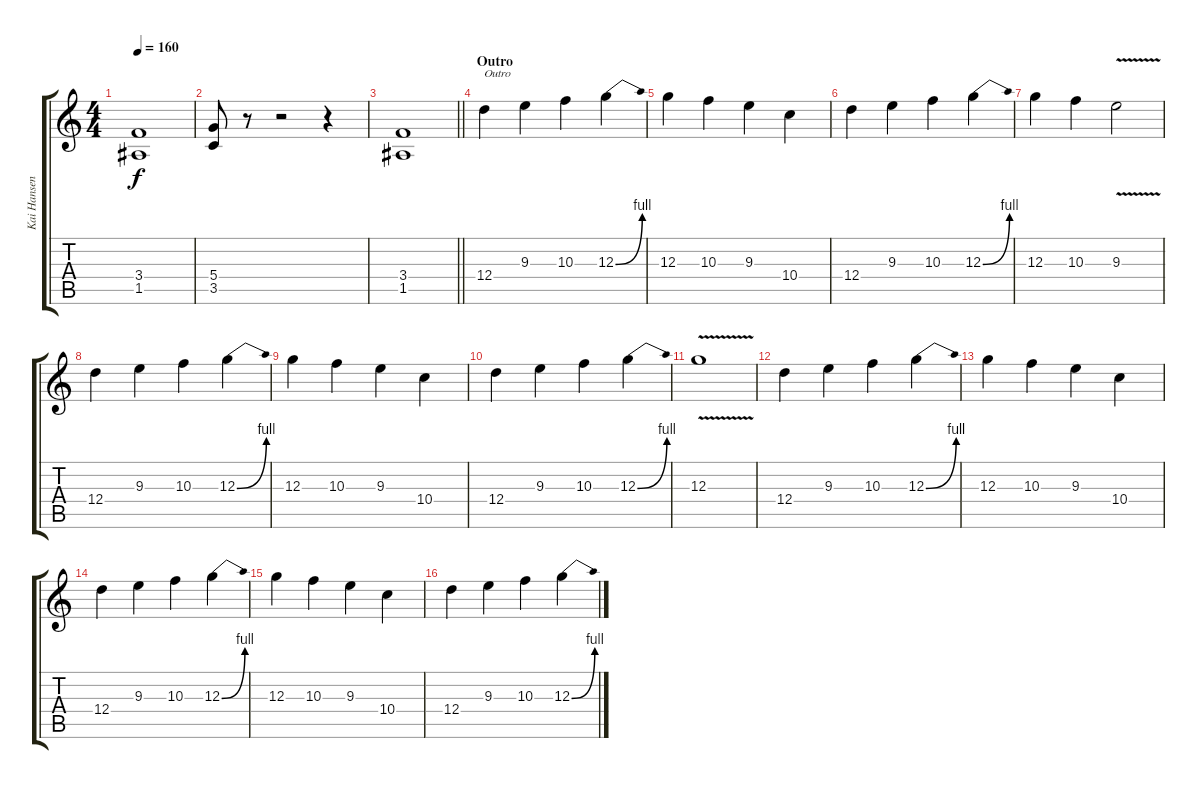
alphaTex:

\track ("Kai Hansen" "Kai Hansen") {instrument distortionguitar}
\staff {score tabs}
\tuning (E4 B3 G3 D3 A2 E2) {hide}
\ts (4 4)
\tempo 160
\clef g2
\ks c
(3.4 1.5).1{dy f} |
(5.4 3.5).8 r.8 r.2 r.4 |
\barLineRight lightlight
(3.4 1.5).1 |
\section ("" "Outro")
12.4.4{txt "Outro"} 9.3.4 10.3.4 12.3{be (bend 0 0 60 4)}.4 |
12.3.4 10.3.4 9.3.4 10.4.4 |
12.4.4 9.3.4 10.3.4 12.3{be (bend 0 0 60 4)}.4 |
12.3.4 10.3.4 9.3{v}.2 |
12.4.4 9.3.4 10.3.4 12.3{be (bend 0 0 60 4)}.4 |
12.3.4 10.3.4 9.3.4 10.4.4 |
12.4.4 9.3.4 10.3.4 12.3{be (bend 0 0 60 4)}.4 |
12.3{v}.1 |
12.4.4 9.3.4 10.3.4 12.3{be (bend 0 0 60 4)}.4 |
12.3.4 10.3.4 9.3.4 10.4.4 |
12.4.4 9.3.4 10.3.4 12.3{be (bend 0 0 60 4)}.4 |
12.3.4 10.3.4 9.3.4 10.4.4 |
12.4.4 9.3.4 10.3.4 12.3{be (bend 0 0 60 4)}.4
